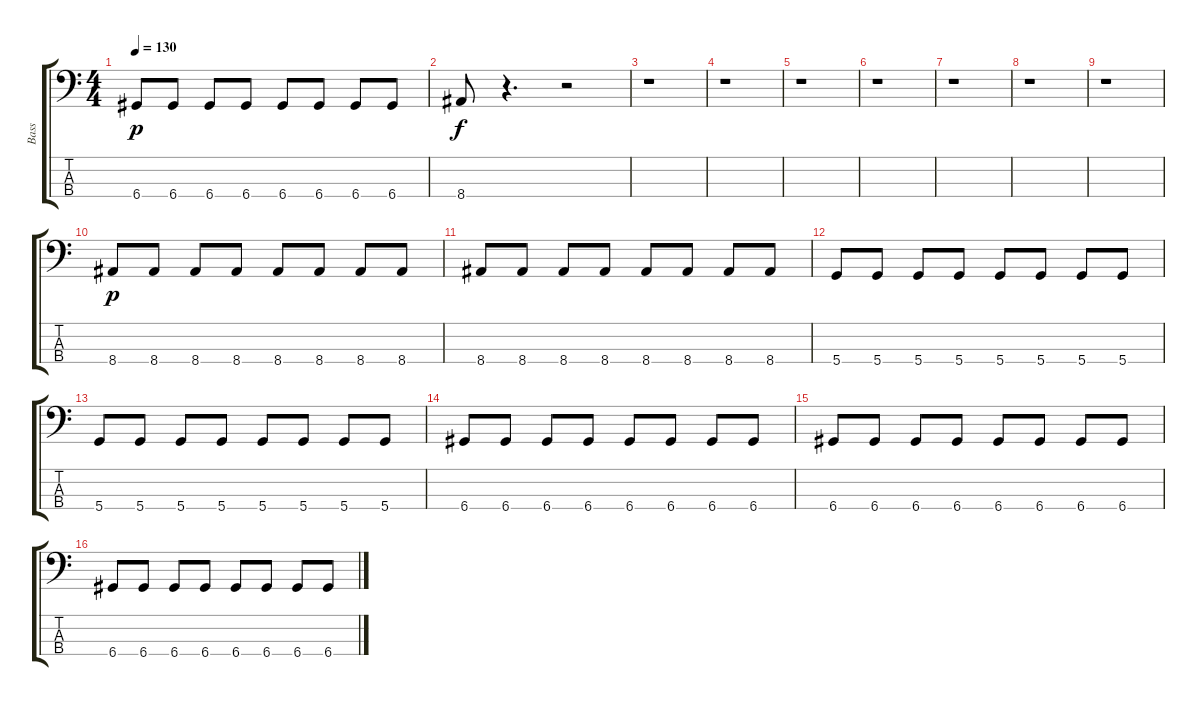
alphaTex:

\track ("Bass" "Bass") {instrument electricbassfinger}
\staff {score tabs}
\tuning (G2 D2 A1 D1) {hide}
\ts (4 4)
\tempo 130
\clef f4
\ks c
6.4.8{dy p} 6.4.8 6.4.8 6.4.8 6.4.8 6.4.8 6.4.8 6.4.8 |
8.4.8{dy f} r.4{d} r.2 |
r.1 |
r.1 |
r.1 |
r.1 |
r.1 |
r.1 |
r.1 |
8.4.8{dy p} 8.4.8 8.4.8 8.4.8 8.4.8 8.4.8 8.4.8 8.4.8 |
8.4.8 8.4.8 8.4.8 8.4.8 8.4.8 8.4.8 8.4.8 8.4.8 |
5.4.8 5.4.8 5.4.8 5.4.8 5.4.8 5.4.8 5.4.8 5.4.8 |
5.4.8 5.4.8 5.4.8 5.4.8 5.4.8 5.4.8 5.4.8 5.4.8 |
6.4.8 6.4.8 6.4.8 6.4.8 6.4.8 6.4.8 6.4.8 6.4.8 |
6.4.8 6.4.8 6.4.8 6.4.8 6.4.8 6.4.8 6.4.8 6.4.8 |
6.4.8 6.4.8 6.4.8 6.4.8 6.4.8 6.4.8 6.4.8 6.4.8
